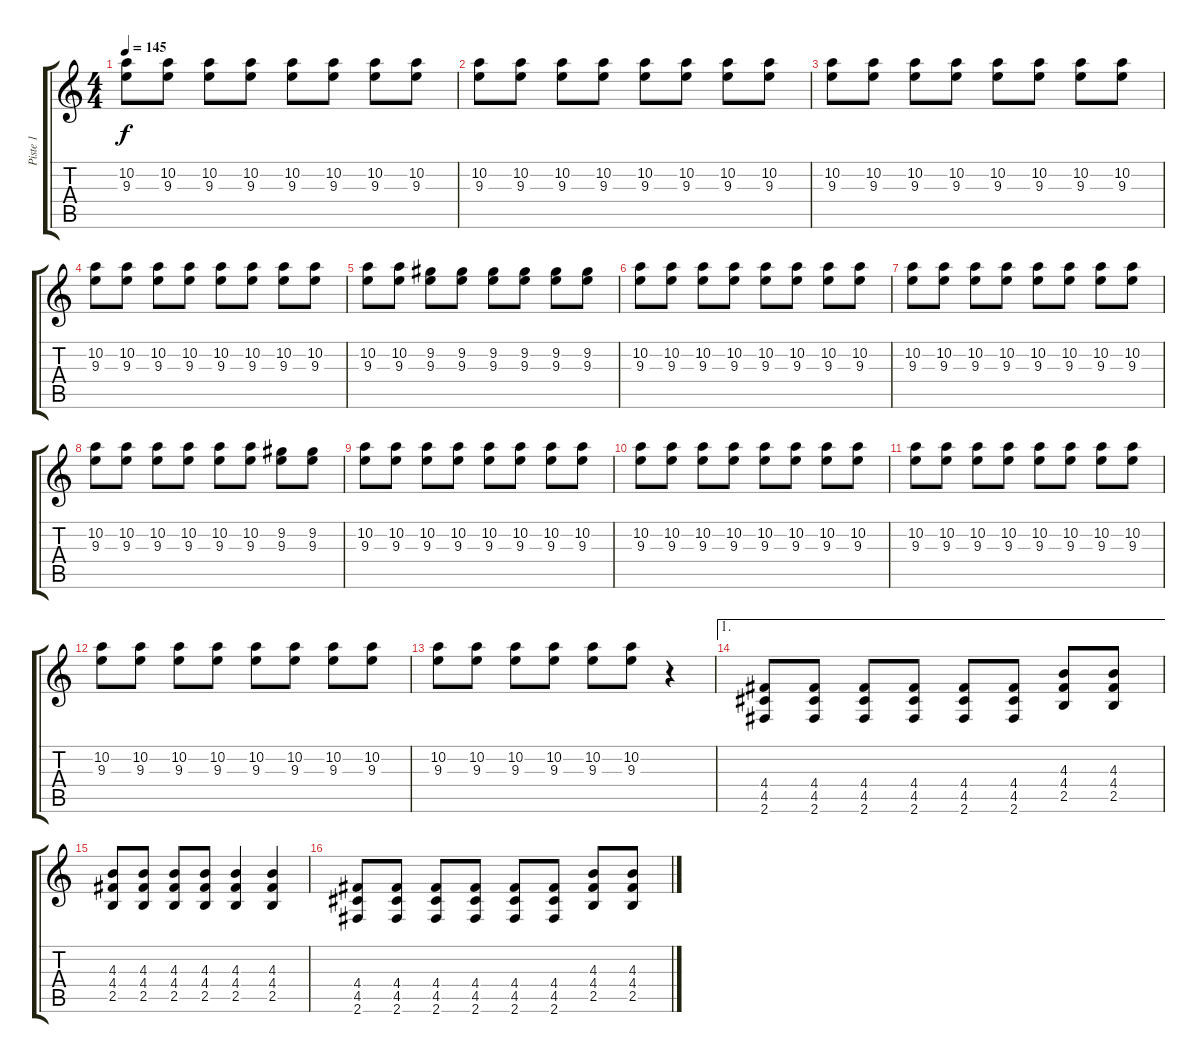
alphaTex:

\track ("Piste 1" "Piste 1") {instrument distortionguitar}
\staff {score tabs}
\tuning (E4 B3 G3 D3 A2 E2) {hide}
\ts (4 4)
\tempo 145
\clef g2
\ks c
(10.2 9.3).8{dy f} (10.2 9.3).8 (10.2 9.3).8 (10.2 9.3).8 (10.2 9.3).8 (10.2 9.3).8 (10.2 9.3).8 (10.2 9.3).8 |
(10.2 9.3).8 (10.2 9.3).8 (10.2 9.3).8 (10.2 9.3).8 (10.2 9.3).8 (10.2 9.3).8 (10.2 9.3).8 (10.2 9.3).8 |
(10.2 9.3).8 (10.2 9.3).8 (10.2 9.3).8 (10.2 9.3).8 (10.2 9.3).8 (10.2 9.3).8 (10.2 9.3).8 (10.2 9.3).8 |
(10.2 9.3).8 (10.2 9.3).8 (10.2 9.3).8 (10.2 9.3).8 (10.2 9.3).8 (10.2 9.3).8 (10.2 9.3).8 (10.2 9.3).8 |
(10.2 9.3).8 (10.2 9.3).8 (9.2 9.3).8 (9.2 9.3).8 (9.2 9.3).8 (9.2 9.3).8 (9.2 9.3).8 (9.2 9.3).8 |
(10.2 9.3).8 (10.2 9.3).8 (10.2 9.3).8 (10.2 9.3).8 (10.2 9.3).8 (10.2 9.3).8 (10.2 9.3).8 (10.2 9.3).8 |
(10.2 9.3).8 (10.2 9.3).8 (10.2 9.3).8 (10.2 9.3).8 (10.2 9.3).8 (10.2 9.3).8 (10.2 9.3).8 (10.2 9.3).8 |
(10.2 9.3).8 (10.2 9.3).8 (10.2 9.3).8 (10.2 9.3).8 (10.2 9.3).8 (10.2 9.3).8 (9.2 9.3).8 (9.2 9.3).8 |
(10.2 9.3).8 (10.2 9.3).8 (10.2 9.3).8 (10.2 9.3).8 (10.2 9.3).8 (10.2 9.3).8 (10.2 9.3).8 (10.2 9.3).8 |
(10.2 9.3).8 (10.2 9.3).8 (10.2 9.3).8 (10.2 9.3).8 (10.2 9.3).8 (10.2 9.3).8 (10.2 9.3).8 (10.2 9.3).8 |
(10.2 9.3).8 (10.2 9.3).8 (10.2 9.3).8 (10.2 9.3).8 (10.2 9.3).8 (10.2 9.3).8 (10.2 9.3).8 (10.2 9.3).8 |
(10.2 9.3).8 (10.2 9.3).8 (10.2 9.3).8 (10.2 9.3).8 (10.2 9.3).8 (10.2 9.3).8 (10.2 9.3).8 (10.2 9.3).8 |
(10.2 9.3).8 (10.2 9.3).8 (10.2 9.3).8 (10.2 9.3).8 (10.2 9.3).8 (10.2 9.3).8 r.4 |
\ae 1
(4.4 4.5 2.6).8 (4.4 4.5 2.6).8 (4.4 4.5 2.6).8 (4.4 4.5 2.6).8 (4.4 4.5 2.6).8 (4.4 4.5 2.6).8 (4.3 4.4 2.5).8 (4.3 4.4 2.5).8 |
(4.3 4.4 2.5).8 (4.3 4.4 2.5).8 (4.3 4.4 2.5).8 (4.3 4.4 2.5).8 (4.3 4.4 2.5).4 (4.3 4.4 2.5).4 |
(4.4 4.5 2.6).8 (4.4 4.5 2.6).8 (4.4 4.5 2.6).8 (4.4 4.5 2.6).8 (4.4 4.5 2.6).8 (4.4 4.5 2.6).8 (4.3 4.4 2.5).8 (4.3 4.4 2.5).8
